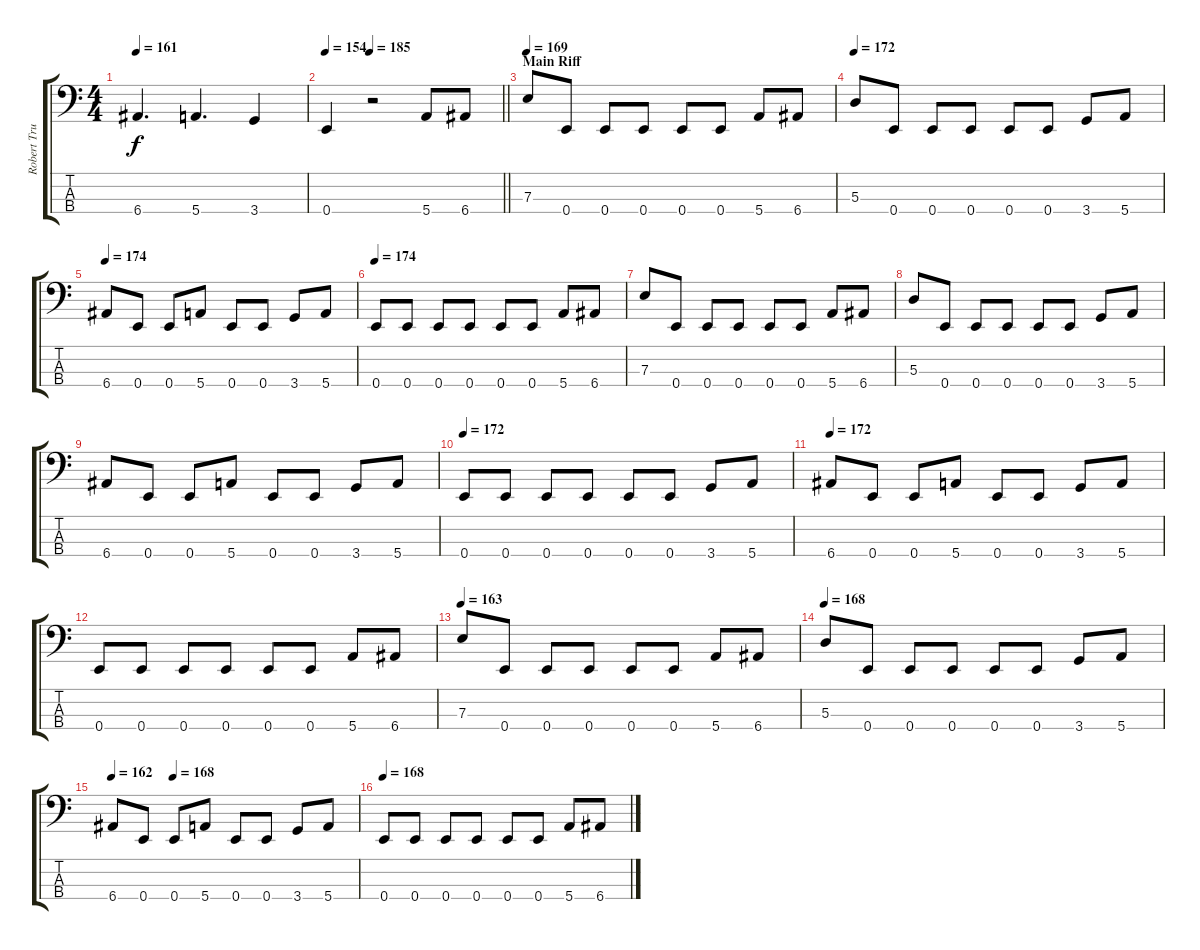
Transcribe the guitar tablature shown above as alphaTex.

\track ("Robert Trujillo" "Robert Tru") {instrument electricbasspick}
\staff {score tabs}
\tuning (G2 D2 A1 E1) {hide}
\ts (4 4)
\tempo 161
\clef f4
\ks c
6.4.4{d dy f} 5.4.4{d} 3.4.4 |
\tempo 154
\tempo (185 0.25)
\barLineRight lightlight
0.4.4 r.2 5.4.8 6.4.8 |
\section ("" "Main Riff")
\tempo 169
7.3.8 0.4.8 0.4.8 0.4.8 0.4.8 0.4.8 5.4.8 6.4.8 |
\tempo 172
5.3.8 0.4.8 0.4.8 0.4.8 0.4.8 0.4.8 3.4.8 5.4.8 |
\tempo 174
6.4.8 0.4.8 0.4.8 5.4.8 0.4.8 0.4.8 3.4.8 5.4.8 |
\tempo 174
0.4.8 0.4.8 0.4.8 0.4.8 0.4.8 0.4.8 5.4.8 6.4.8 |
7.3.8 0.4.8 0.4.8 0.4.8 0.4.8 0.4.8 5.4.8 6.4.8 |
5.3.8 0.4.8 0.4.8 0.4.8 0.4.8 0.4.8 3.4.8 5.4.8 |
6.4.8 0.4.8 0.4.8 5.4.8 0.4.8 0.4.8 3.4.8 5.4.8 |
\tempo 172
0.4.8 0.4.8 0.4.8 0.4.8 0.4.8 0.4.8 3.4.8 5.4.8 |
\tempo 172
6.4.8 0.4.8 0.4.8 5.4.8 0.4.8 0.4.8 3.4.8 5.4.8 |
0.4.8 0.4.8 0.4.8 0.4.8 0.4.8 0.4.8 5.4.8 6.4.8 |
\tempo 163
7.3.8 0.4.8 0.4.8 0.4.8 0.4.8 0.4.8 5.4.8 6.4.8 |
\tempo 168
5.3.8 0.4.8 0.4.8 0.4.8 0.4.8 0.4.8 3.4.8 5.4.8 |
\tempo 162
\tempo (168 0.25)
6.4.8 0.4.8 0.4.8 5.4.8 0.4.8 0.4.8 3.4.8 5.4.8 |
\tempo 168
0.4.8 0.4.8 0.4.8 0.4.8 0.4.8 0.4.8 5.4.8 6.4.8
